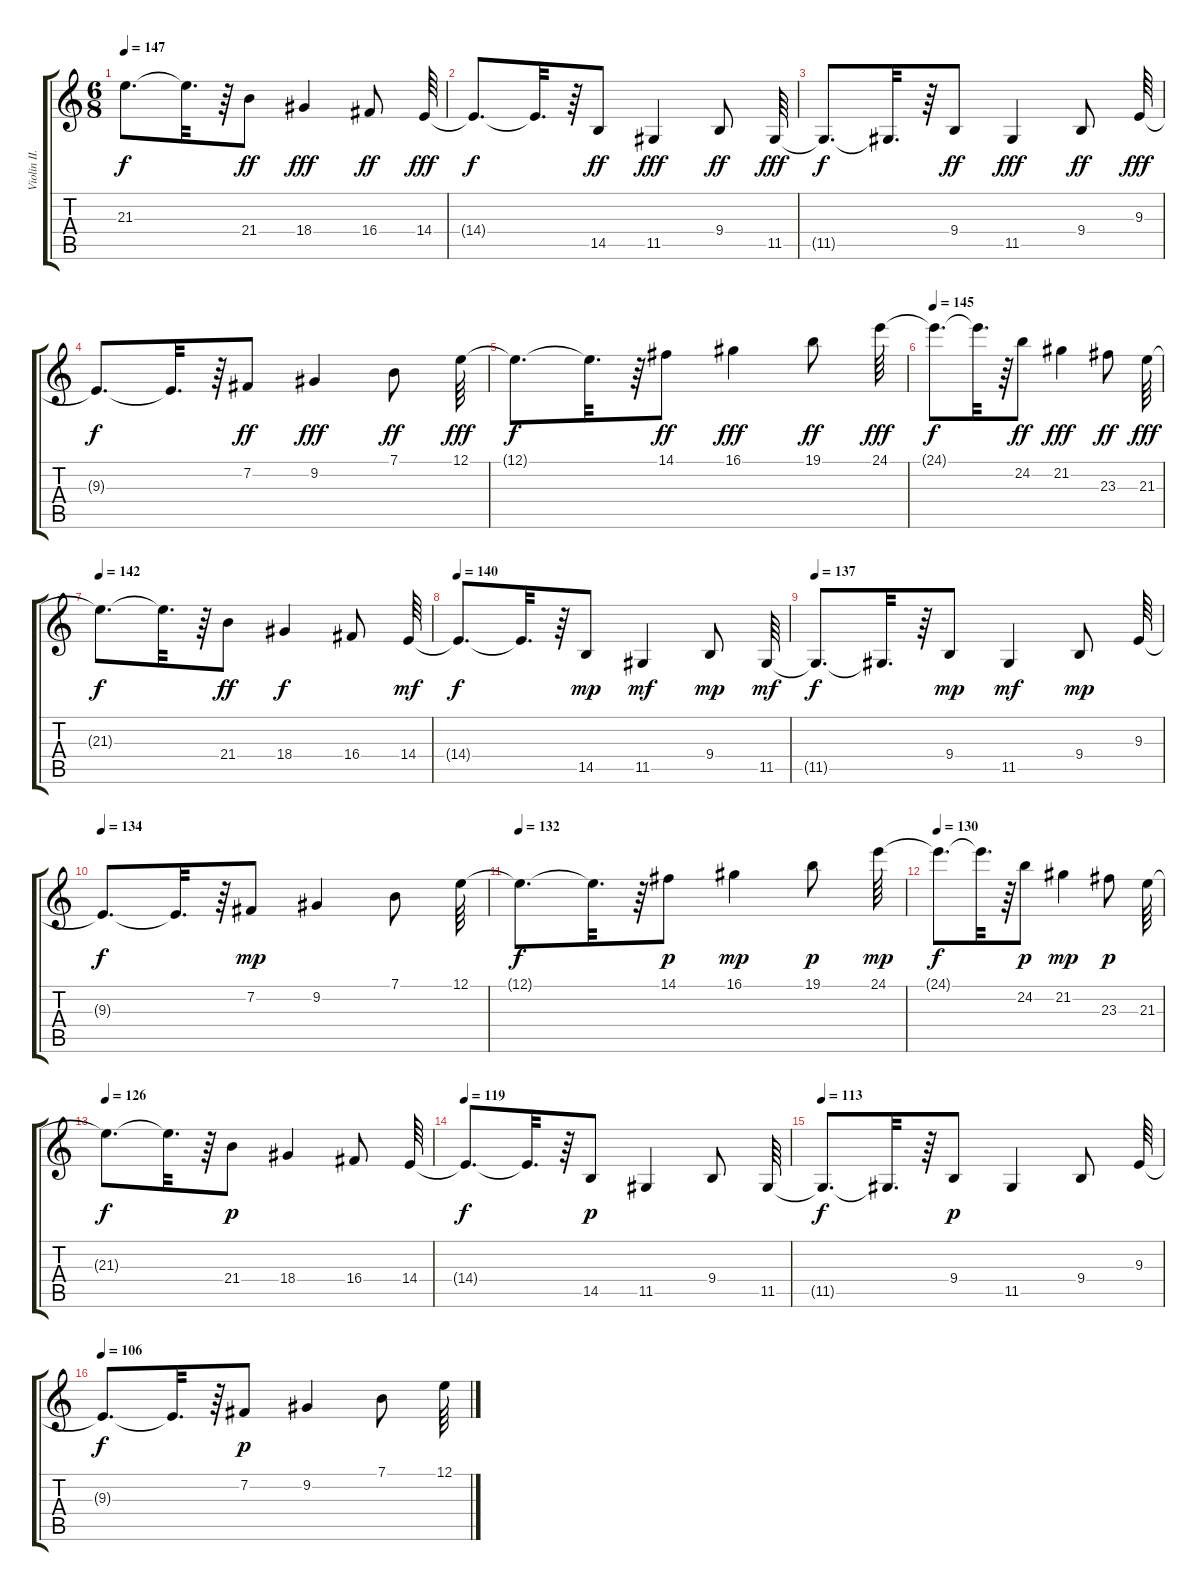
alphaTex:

\track ("Violin II." "Violin II.") {instrument pizzicatostrings}
\staff {score tabs}
\tuning (E4 B3 G3 D3 A2 E2) {hide}
\ts (6 8)
\tempo 147
\clef g2
\ks c
21.3{t}.8{d dy f} 21.3{t}.32{d} r.64 21.4.8{dy ff} 18.4.4{dy fff} 16.4.8{dy ff} 14.4.64{dy fff} |
14.4{t}.8{d dy f} 14.4{t}.32{d} r.64 14.5.8{dy ff} 11.5.4{dy fff} 9.4.8{dy ff} 11.5.64{dy fff} |
11.5{t}.8{d dy f} 11.5{t}.32{d} r.64 9.4.8{dy ff} 11.5.4{dy fff} 9.4.8{dy ff} 9.3.64{dy fff} |
9.3{t}.8{d dy f} 9.3{t}.32{d} r.64 7.2.8{dy ff} 9.2.4{dy fff} 7.1.8{dy ff} 12.1.64{dy fff} |
12.1{t}.8{d dy f} 12.1{t}.32{d} r.64 14.1.8{dy ff} 16.1.4{dy fff} 19.1.8{dy ff} 24.1.64{dy fff} |
\tempo 145
24.1{t}.8{d dy f} 24.1{t}.32{d} r.64 24.2.8{dy ff} 21.2.4{dy fff} 23.3.8{dy ff} 21.3.64{dy fff} |
\tempo 142
21.3{t}.8{d dy f} 21.3{t}.32{d} r.64 21.4.8{dy ff} 18.4.4{dy f} 16.4.8 14.4.64{dy mf} |
\tempo 140
14.4{t}.8{d dy f} 14.4{t}.32{d} r.64 14.5.8{dy mp} 11.5.4{dy mf} 9.4.8{dy mp} 11.5.64{dy mf} |
\tempo 137
11.5{t}.8{d dy f} 11.5{t}.32{d} r.64 9.4.8{dy mp} 11.5.4{dy mf} 9.4.8{dy mp} 9.3.64 |
\tempo 134
9.3{t}.8{d dy f} 9.3{t}.32{d} r.64 7.2.8{dy mp} 9.2.4 7.1.8 12.1.64 |
\tempo 132
12.1{t}.8{d dy f} 12.1{t}.32{d} r.64 14.1.8{dy p} 16.1.4{dy mp} 19.1.8{dy p} 24.1.64{dy mp} |
\tempo 130
24.1{t}.8{d dy f} 24.1{t}.32{d} r.64 24.2.8{dy p} 21.2.4{dy mp} 23.3.8{dy p} 21.3.64 |
\tempo 126
21.3{t}.8{d dy f} 21.3{t}.32{d} r.64 21.4.8{dy p} 18.4.4 16.4.8 14.4.64 |
\tempo 119
14.4{t}.8{d dy f} 14.4{t}.32{d} r.64 14.5.8{dy p} 11.5.4 9.4.8 11.5.64 |
\tempo 113
11.5{t}.8{d dy f} 11.5{t}.32{d} r.64 9.4.8{dy p} 11.5.4 9.4.8 9.3.64 |
\tempo 106
9.3{t}.8{d dy f} 9.3{t}.32{d} r.64 7.2.8{dy p} 9.2.4 7.1.8 12.1.64
